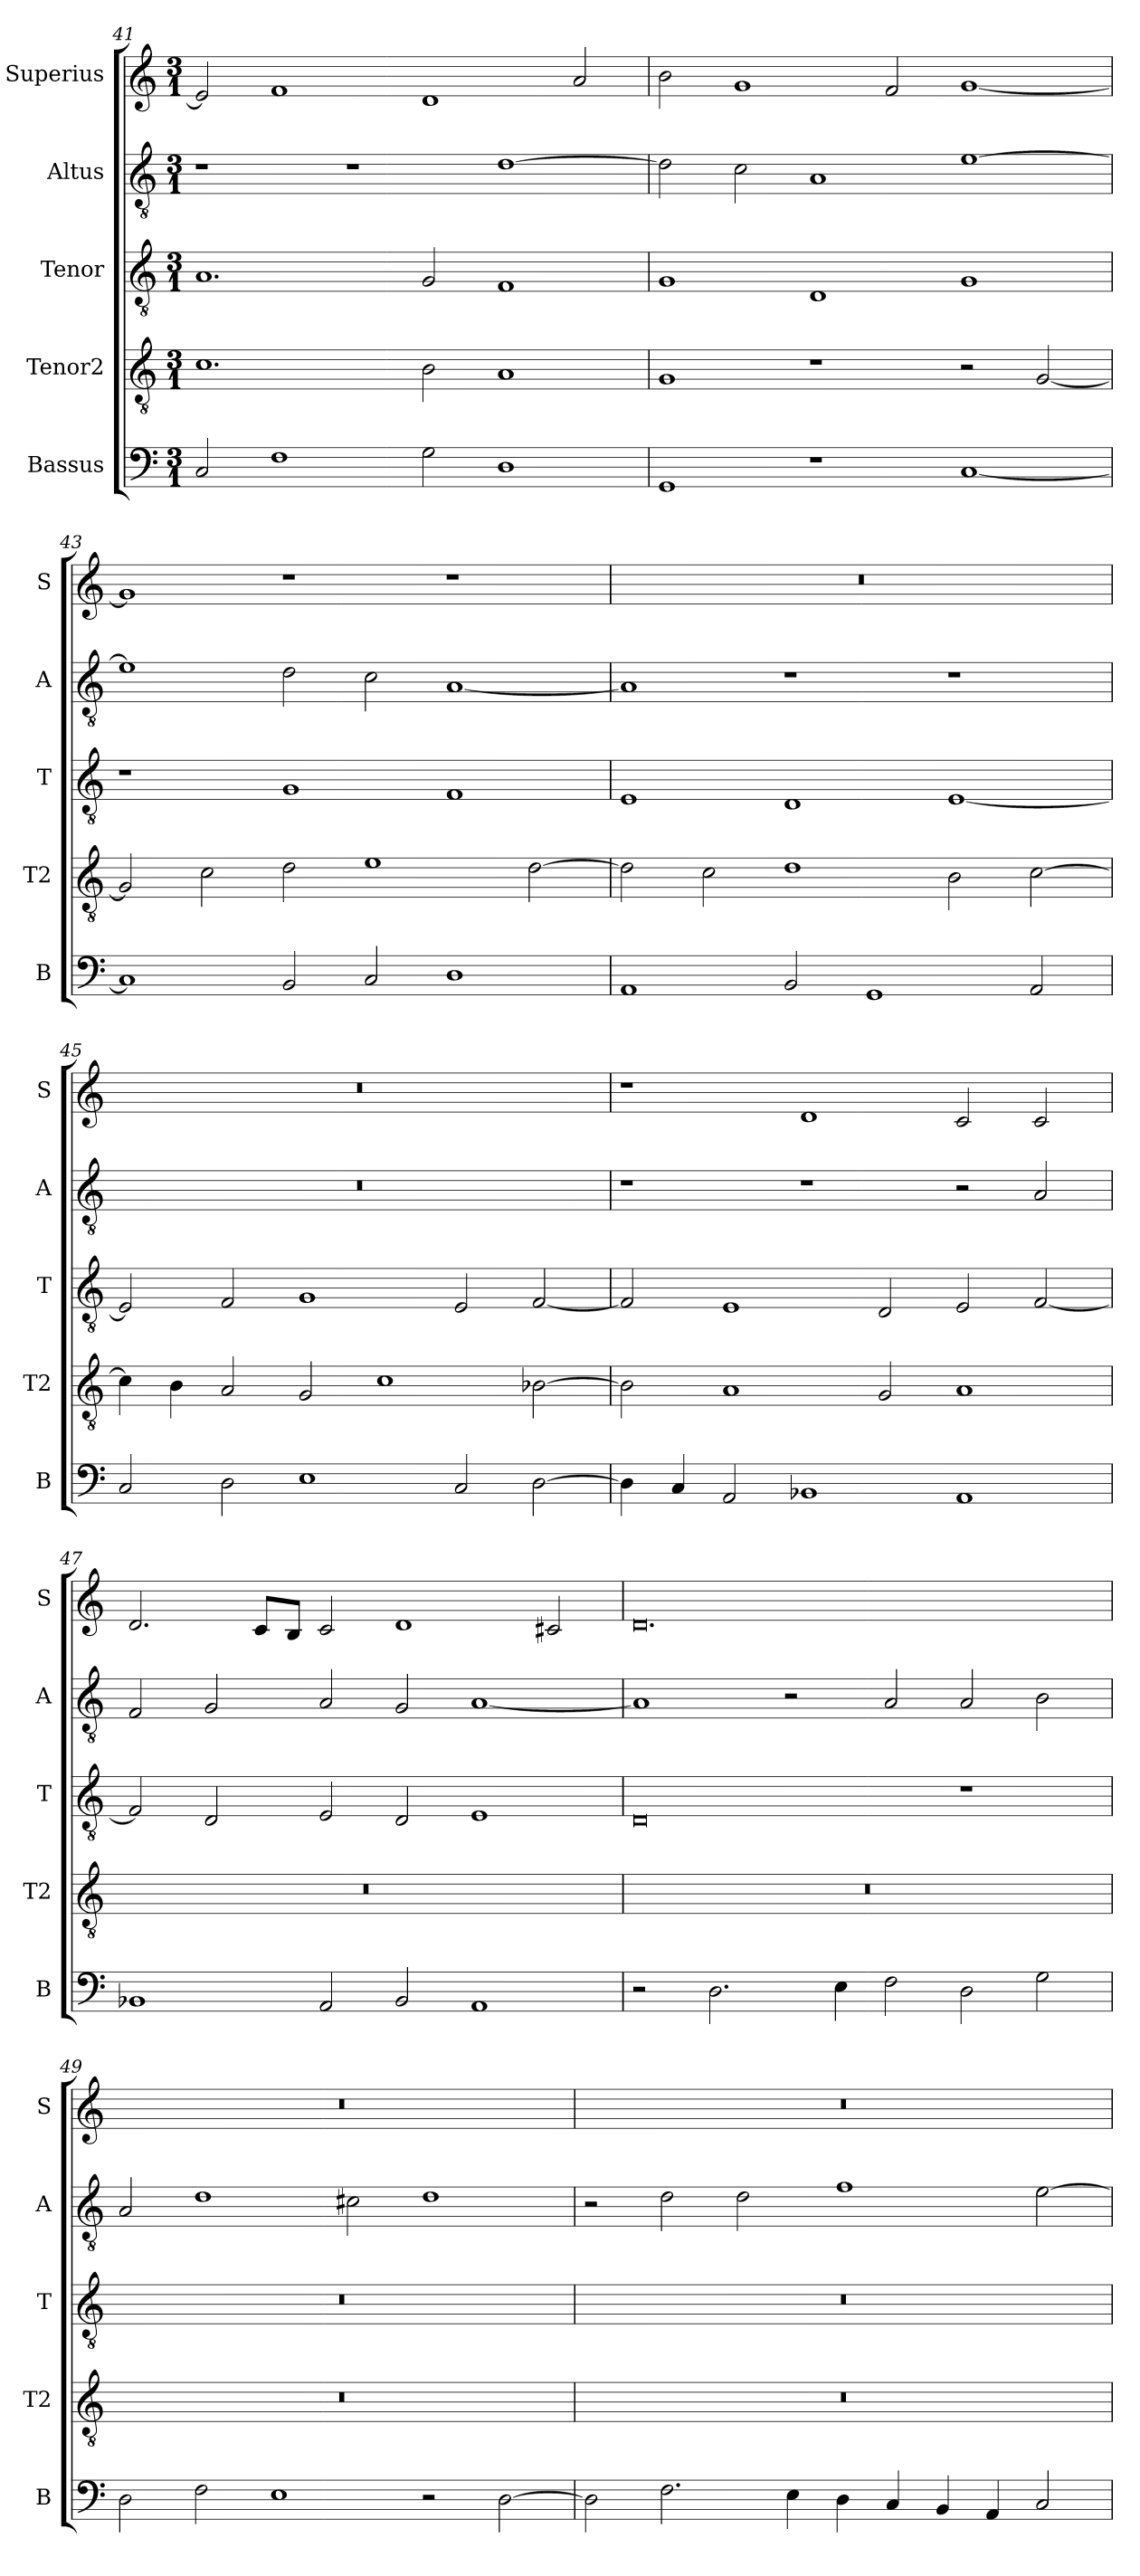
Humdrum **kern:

**kern	**kern	**kern	**kern	**kern
*part5	*part4	*part3	*part2	*part1
*staff5	*staff4	*staff3	*staff2	*staff1
*I"Bassus	*I"Tenor2	*I"Tenor	*I"Altus	*I"Superius
*I'B	*I'T2	*I'T	*I'A	*I'S
*clefF4	*clefGv2	*clefGv2	*clefGv2	*clefG2
*k[]	*k[]	*k[]	*k[]	*k[]
*M3/1	*M3/1	*M3/1	*M3/1	*M3/1
=41	=41	=41	=41	=41
2C/	1.c	1.A	1r	2e/]
1F	.	.	.	1f
.	.	.	1r	.
2G\	2B\	2G/	.	1d
1D	1A	1F	[1d	.
.	.	.	.	2a/
=42	=42	=42	=42	=42
1GG	1G	1G	2d\]	2b\
.	.	.	2c\	1g
1r	1r	1D	1A	.
.	.	.	.	2f/
[1C	2r	1G	[1e	[1g
.	[2G/	.	.	.
=43	=43	=43	=43	=43
1C]	2G/]	1r	1e]	1g]
.	2c\	.	.	.
2BB/	2d\	1G	2d\	1r
2C/	1e	.	2c\	.
1D	.	1F	[1A	1r
.	[2d\	.	.	.
=44	=44	=44	=44	=44
1AA	2d\]	1E	1A]	0.r
.	2c\	.	.	.
2BB/	1d	1D	1r	.
1GG	.	.	.	.
.	2B\	[1E	1r	.
2AA/	[2c\	.	.	.
=45	=45	=45	=45	=45
2C/	4c\]	2E/]	0.r	0.r
.	4B\	.	.	.
2D\	2A/	2F/	.	.
1E	2G/	1G	.	.
.	1c	.	.	.
2C/	.	2E/	.	.
[2D\	[2B-X\	[2F/	.	.
=46	=46	=46	=46	=46
4D\]	2B-\]	2F/]	1r	1r
4C/	.	.	.	.
2AA/	1A	1E	.	.
1BB-X	.	.	1r	1d
.	2G/	2D/	.	.
1AA	1A	2E/	2r	2c/
.	.	[2F/	2A/	2c/
=47	=47	=47	=47	=47
1BB-X	0.r	2F/]	2F/	2.d/
.	.	2D/	2G/	.
.	.	.	.	8c/L
.	.	.	.	8B/J
2AA/	.	2E/	2A/	2c/
2BB-/	.	2D/	2G/	1d
1AA	.	1E	[1A	.
.	.	.	.	2c#X/
=48	=48	=48	=48	=48
2r	0.r	0D	1A]	0.d
2.D\	.	.	.	.
.	.	.	2r	.
4E\	.	.	.	.
2F\	.	.	2A/	.
2D\	.	1r	2A/	.
2G\	.	.	2B\	.
=49	=49	=49	=49	=49
2D\	0.r	0.r	2A/	0.r
2F\	.	.	1d	.
1E	.	.	.	.
.	.	.	2c#X\	.
2r	.	.	1d	.
[2D\	.	.	.	.
=50	=50	=50	=50	=50
2D\]	0.r	0.r	2r	0.r
2.F\	.	.	2d\	.
.	.	.	2d\	.
4E\	.	.	.	.
4D\	.	.	1f	.
4C/	.	.	.	.
4BB/	.	.	.	.
4AA/	.	.	.	.
2C/	.	.	[2e\	.
=	=	=	=	=
*-	*-	*-	*-	*-
